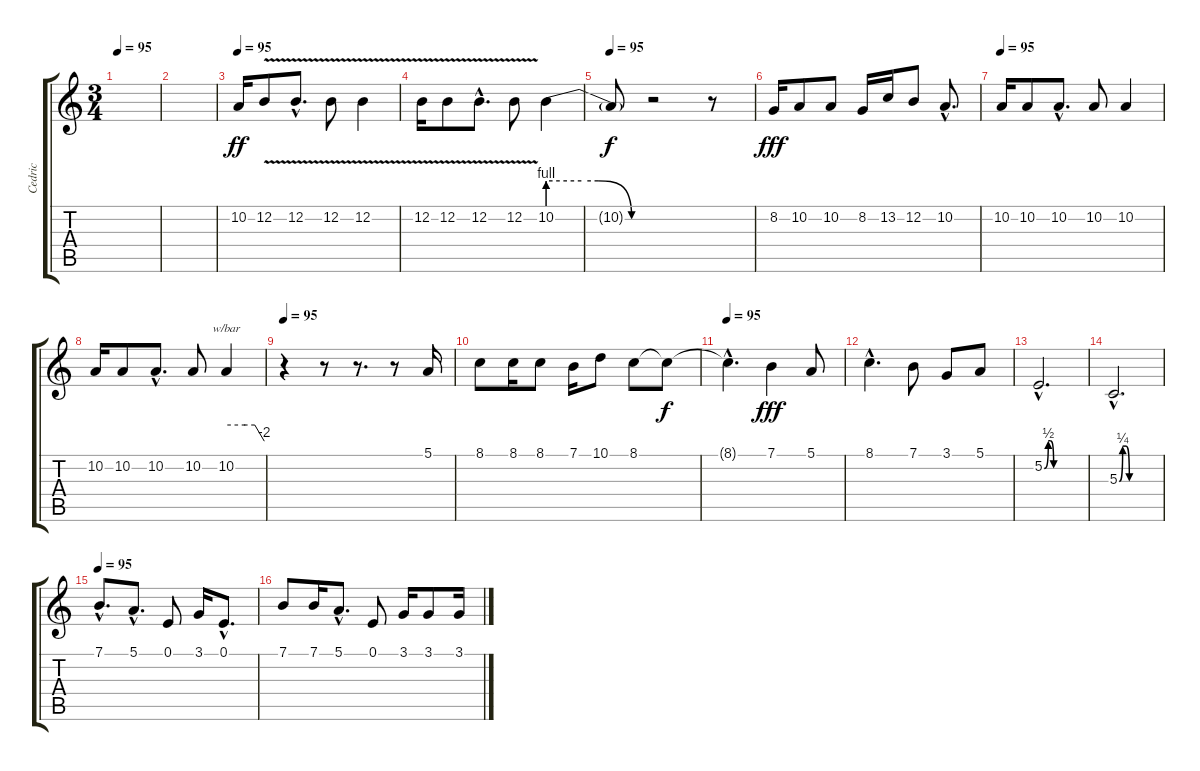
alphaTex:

\track ("Cedric" "Cedric") {instrument altosax}
\staff {score tabs}
\tuning (E4 B3 G3 D3 A2 E2) {hide}
\ts (3 4)
\tempo 95
\clef g2
\ks c
|
|
\tempo 95
10.2.16{dy ff} 12.2{v}.8 12.2{v hac}.8{d} 12.2{v}.8 12.2{v}.4 |
12.2{v}.16 12.2{v}.8 12.2{v hac}.8{d} 12.2{v}.8 10.2{be (custom 0 4 20 4 30 4 50 0 60 0)}.4 |
\tempo 95
10.2{t}.8{dy f} r.2 r.8 |
8.2.16{dy fff} 10.2.8 10.2.8 8.2.16 13.2.16 12.2.8 10.2{hac}.8{d} |
\tempo 95
10.2.16 10.2.8 10.2{hac}.8{d} 10.2.8 10.2.4 |
10.2.16 10.2.8 10.2{hac}.8{d} 10.2.8 10.2.4{tbe (custom default 0 0 30 0 45 0 60 -8)} |
\tempo 95
r.4 r.8 r.8{d} r.8 5.1.16 |
8.1.8 8.1.16 8.1.8 7.1.16 10.1.8 8.1.8 8.1{t}.8{dy f} |
\tempo 95
8.1{hac t}.4{d} 7.1.4{dy fff} 5.1.8 |
8.1{hac}.4{d} 7.1.8 3.1.8 5.1.8 |
5.2{be (custom 0 0 6 2 9 2 14 0 19 0 30 0 45 0 60 0) hac}.2{d} |
5.3{be (custom 0 0 5 1 10 1 15 0 17 0 25 0 60 0) hac}.2{d} |
\tempo 95
7.1{hac}.8{d} 5.1{hac}.8{d} 0.1.8 3.1.16 0.1{hac}.8{d} |
7.1.8 7.1.16 5.1{hac}.8{d} 0.1.8 3.1.16 3.1.8 3.1.16
